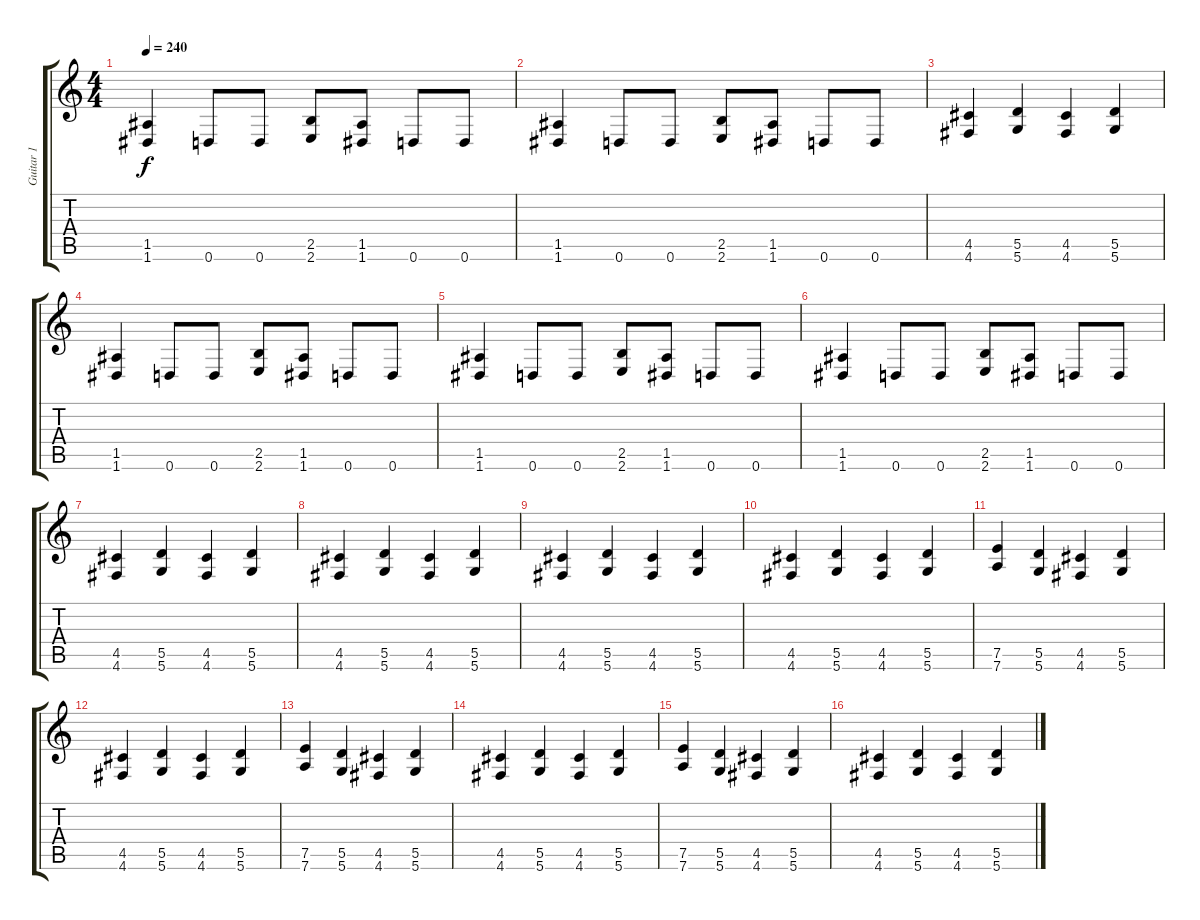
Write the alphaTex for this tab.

\track ("Guitar 1" "Guitar 1") {instrument distortionguitar}
\staff {score tabs}
\tuning (E4 B3 G3 D3 A2 D2) {hide}
\ts (4 4)
\tempo 240
\clef g2
\ks c
(1.5 1.6).4{dy f} 0.6.8 0.6.8 (2.5 2.6).8 (1.5 1.6).8 0.6.8 0.6.8 |
(1.5 1.6).4 0.6.8 0.6.8 (2.5 2.6).8 (1.5 1.6).8 0.6.8 0.6.8 |
(4.5 4.6).4 (5.5 5.6).4 (4.5 4.6).4 (5.5 5.6).4 |
(1.5 1.6).4 0.6.8 0.6.8 (2.5 2.6).8 (1.5 1.6).8 0.6.8 0.6.8 |
(1.5 1.6).4 0.6.8 0.6.8 (2.5 2.6).8 (1.5 1.6).8 0.6.8 0.6.8 |
(1.5 1.6).4 0.6.8 0.6.8 (2.5 2.6).8 (1.5 1.6).8 0.6.8 0.6.8 |
(4.5 4.6).4 (5.5 5.6).4 (4.5 4.6).4 (5.5 5.6).4 |
(4.5 4.6).4 (5.5 5.6).4 (4.5 4.6).4 (5.5 5.6).4 |
(4.5 4.6).4 (5.5 5.6).4 (4.5 4.6).4 (5.5 5.6).4 |
(4.5 4.6).4 (5.5 5.6).4 (4.5 4.6).4 (5.5 5.6).4 |
(7.5 7.6).4 (5.5 5.6).4 (4.5 4.6).4 (5.5 5.6).4 |
(4.5 4.6).4 (5.5 5.6).4 (4.5 4.6).4 (5.5 5.6).4 |
(7.5 7.6).4 (5.5 5.6).4 (4.5 4.6).4 (5.5 5.6).4 |
(4.5 4.6).4 (5.5 5.6).4 (4.5 4.6).4 (5.5 5.6).4 |
(7.5 7.6).4 (5.5 5.6).4 (4.5 4.6).4 (5.5 5.6).4 |
(4.5 4.6).4 (5.5 5.6).4 (4.5 4.6).4 (5.5 5.6).4
